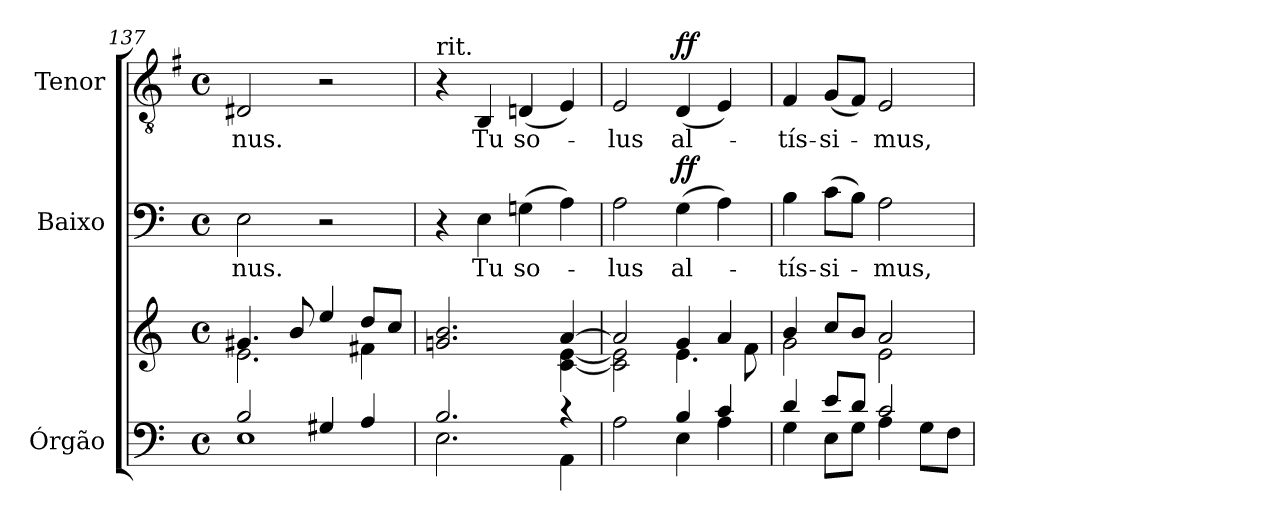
**kern	**kern	**kern	**text	**dynam	**kern	**text	**dynam
*part3	*part3	*part2	*part2	*part2	*part1	*part1	*part1
*staff4	*staff3	*staff2	*staff2	*staff2	*staff1	*staff1	*staff1
*I"Órgão	*	*I"Baixo	*	*	*I"Tenor	*	*
*I'Órg.	*	*	*	*	*I'Tr.	*	*
*clefF4	*clefG2	*clefF4	*	*	*clefGv2	*	*
*	*	*	*	*	*ITrd4c7	*	*
*k[]	*k[]	*k[]	*	*	*k[]	*	*
*C:	*C:	*C:	*	*	*C:	*	*
*M4/4	*M4/4	*M4/4	*	*	*M4/4	*	*
*met(c)	*met(c)	*met(c)	*	*	*met(c)	*	*
=137	=137	=137	=137	=137	=137	=137	=137
*^	*^	*	*	*	*	*	*
!	!	!	!	!	!LO:LY:b:color=#000000	!	!	!	!
!	!	!	!	!	!	!	!	!LO:LY:b:color=#000000	!
2Bi/	1Ei	4.g#Xi/	2.ei\	2Ei\	-nus.	.	2GG#Xi/	-nus.	.
.	.	8bi/	.	.	.	.	.	.	.
4G#Xi/	.	4eei/	.	2r	.	.	2r	.	.
4Ai/	.	8ddi/L	4f#Xi\	.	.	.	.	.	.
.	.	8cci/J	.	.	.	.	.	.	.
!!LO:PB:g=z
=138	=138	=138	=138	=138	=138	=138	=138	=138	=138
!	!	!	!	!	!	!	!LO:TX:t=rit.	!	!
2.Bi/	2.Ei\	2.gni/ 2.bi	2ryy	4r	.	.	4r	.	.
!	!	!	!	!	!LO:LY:b:color=#000000	!	!	!	!
!	!	!	!	!	!	!	!	!LO:LY:b:color=#000000	!
.	.	.	.	4Ei\	Tu	.	4EEi/	Tu	.
!	!	!	!	!	!LO:LY:b:color=#000000	!	!	!	!
!	!	!	!	!	!	!	!	!LO:LY:b:color=#000000	!
.	.	.	4ryy	(4Gni\	so-	.	(4GGni/	so-	.
4r	4AAi\	[>4ai/	[<4ci\ [<4ei	4Ai\)	.	.	4AAi/)	.	.
=139	=139	=139	=139	=139	=139	=139	=139	=139	=139
!	!	!	!	!	!LO:LY:b:color=#000000	!	!	!	!
!	!	!	!	!	!	!	!	!LO:LY:b:color=#000000	!
2ryy	2Ai\	2ai/]	2ci\] 2ei]	2Ai\	-lus	.	2AAi/	-lus	.
!	!	!	!	!	!LO:LY:b:color=#000000	!	!	!	!
!	!	!	!	!	!	!	!	!LO:LY:b:color=#000000	!
4Bi/	4Ei\	4gi/	4.ei\	(4Gi\	al-	ff	(4GGi/	al-	ff
4ci/	4Ai\	4ai/	.	4Ai\)	.	.	4AAi/)	.	.
.	.	.	8fi\	.	.	.	.	.	.
=140	=140	=140	=140	=140	=140	=140	=140	=140	=140
!	!	!	!	!	!LO:LY:b:color=#000000	!	!	!	!
!	!	!	!	!	!	!	!	!LO:LY:b:color=#000000	!
4di/	4Gi\	4bi/	2gi\	4Bi\	-tís-	.	4BBi/	-tís-	.
!	!	!	!	!	!LO:LY:b:color=#000000	!	!	!	!
!	!	!	!	!	!	!	!	!LO:LY:b:color=#000000	!
8ei/L	8Ei\L	8cci/L	.	(8ci\L	-si-	.	(8Ci/L	-si-	.
8di/J	8Gi\J	8bi/J	.	8Bi\J)	.	.	8BBi/J)	.	.
!	!	!	!	!	!LO:LY:b:color=#000000	!	!	!	!
!	!	!	!	!	!	!	!	!LO:LY:b:color=#000000	!
2ci/	4Ai\	2ai/	2ei\	2Ai\	-mus,	.	2AAi/	-mus,	.
.	8Gi\L	.	.	.	.	.	.	.	.
.	8Fi\J	.	.	.	.	.	.	.	.
*v	*v	*	*	*	*	*	*	*	*
*	*v	*v	*	*	*	*	*	*
=	=	=	=	=	=	=	=
*-	*-	*-	*-	*-	*-	*-	*-
